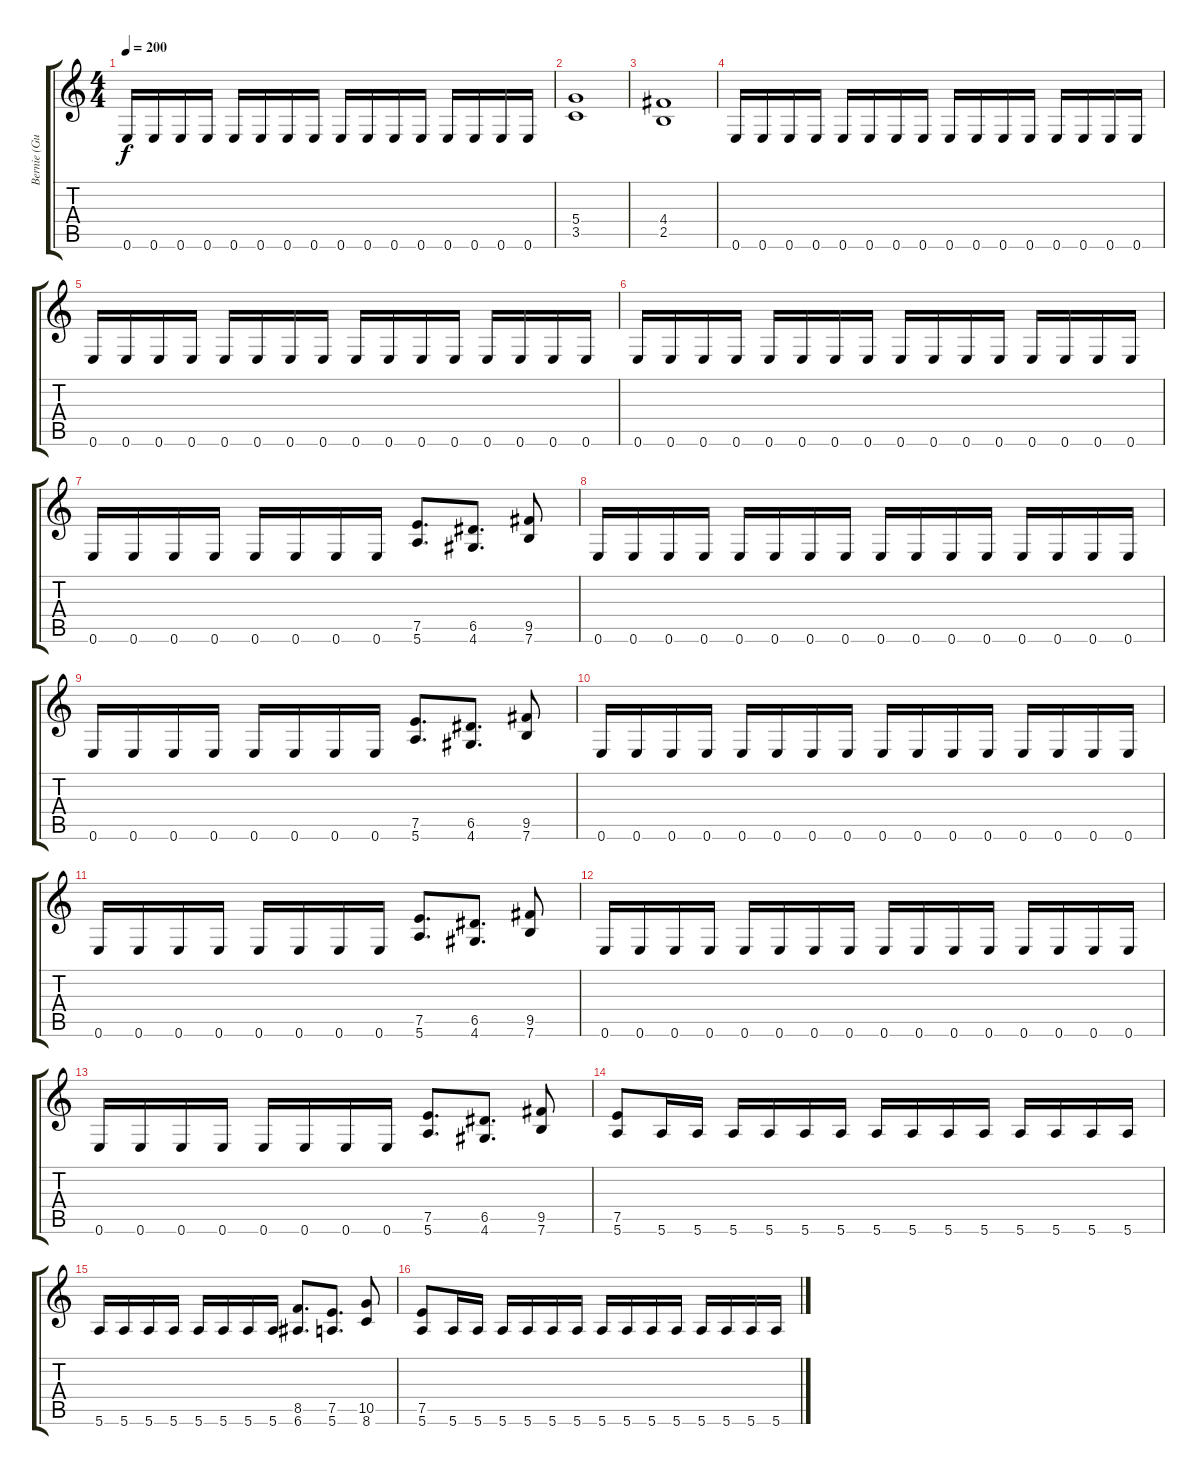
\track ("Bernie (Guitar)" "Bernie (Gu") {instrument distortionguitar}
\staff {score tabs}
\tuning (E4 B3 G3 D3 A2 E2) {hide}
\ts (4 4)
\tempo 200
\clef g2
\ks c
0.6.16{dy f} 0.6.16 0.6.16 0.6.16 0.6.16 0.6.16 0.6.16 0.6.16 0.6.16 0.6.16 0.6.16 0.6.16 0.6.16 0.6.16 0.6.16 0.6.16 |
(5.4 3.5).1 |
(4.4 2.5).1 |
0.6.16 0.6.16 0.6.16 0.6.16 0.6.16 0.6.16 0.6.16 0.6.16 0.6.16 0.6.16 0.6.16 0.6.16 0.6.16 0.6.16 0.6.16 0.6.16 |
0.6.16 0.6.16 0.6.16 0.6.16 0.6.16 0.6.16 0.6.16 0.6.16 0.6.16 0.6.16 0.6.16 0.6.16 0.6.16 0.6.16 0.6.16 0.6.16 |
0.6.16 0.6.16 0.6.16 0.6.16 0.6.16 0.6.16 0.6.16 0.6.16 0.6.16 0.6.16 0.6.16 0.6.16 0.6.16 0.6.16 0.6.16 0.6.16 |
0.6.16 0.6.16 0.6.16 0.6.16 0.6.16 0.6.16 0.6.16 0.6.16 (7.5 5.6).8{d} (6.5 4.6).8{d} (9.5 7.6).8 |
0.6.16 0.6.16 0.6.16 0.6.16 0.6.16 0.6.16 0.6.16 0.6.16 0.6.16 0.6.16 0.6.16 0.6.16 0.6.16 0.6.16 0.6.16 0.6.16 |
0.6.16 0.6.16 0.6.16 0.6.16 0.6.16 0.6.16 0.6.16 0.6.16 (7.5 5.6).8{d} (6.5 4.6).8{d} (9.5 7.6).8 |
0.6.16 0.6.16 0.6.16 0.6.16 0.6.16 0.6.16 0.6.16 0.6.16 0.6.16 0.6.16 0.6.16 0.6.16 0.6.16 0.6.16 0.6.16 0.6.16 |
0.6.16 0.6.16 0.6.16 0.6.16 0.6.16 0.6.16 0.6.16 0.6.16 (7.5 5.6).8{d} (6.5 4.6).8{d} (9.5 7.6).8 |
0.6.16 0.6.16 0.6.16 0.6.16 0.6.16 0.6.16 0.6.16 0.6.16 0.6.16 0.6.16 0.6.16 0.6.16 0.6.16 0.6.16 0.6.16 0.6.16 |
0.6.16 0.6.16 0.6.16 0.6.16 0.6.16 0.6.16 0.6.16 0.6.16 (7.5 5.6).8{d} (6.5 4.6).8{d} (9.5 7.6).8 |
(7.5 5.6).8 5.6.16 5.6.16 5.6.16 5.6.16 5.6.16 5.6.16 5.6.16 5.6.16 5.6.16 5.6.16 5.6.16 5.6.16 5.6.16 5.6.16 |
5.6.16 5.6.16 5.6.16 5.6.16 5.6.16 5.6.16 5.6.16 5.6.16 (8.5 6.6).8{d} (7.5 5.6).8{d} (10.5 8.6).8 |
(7.5 5.6).8 5.6.16 5.6.16 5.6.16 5.6.16 5.6.16 5.6.16 5.6.16 5.6.16 5.6.16 5.6.16 5.6.16 5.6.16 5.6.16 5.6.16
